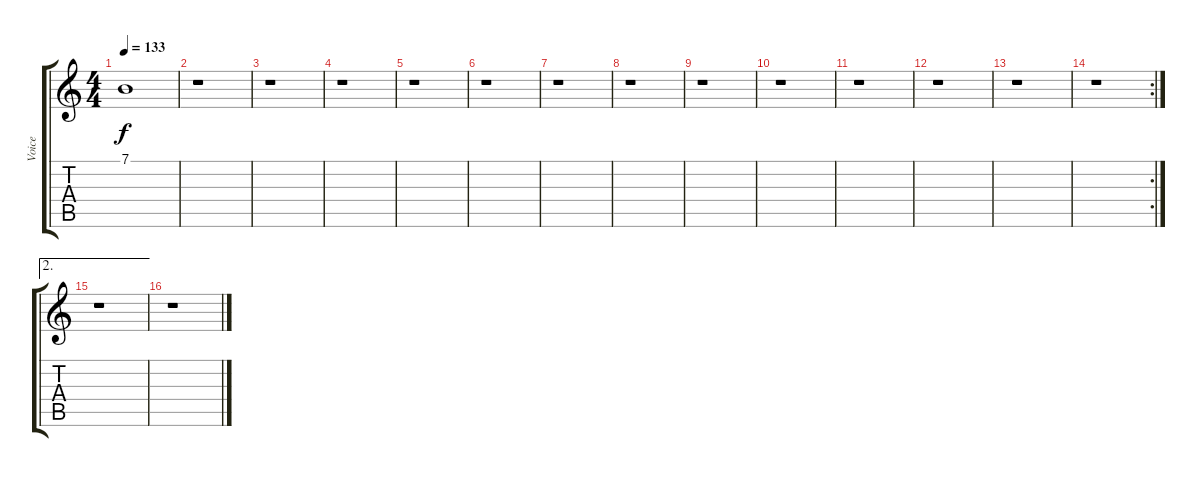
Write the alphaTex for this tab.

\track ("Voice" "Voice") {instrument trumpet}
\staff {score tabs}
\tuning (E4 B3 G3 D3 A2 E2) {hide}
\ts (4 4)
\tempo 133
\clef g2
\ks c
7.1{t}.1{dy f} |
r.1 |
r.1 |
r.1 |
r.1 |
r.1 |
r.1 |
r.1 |
r.1 |
r.1 |
r.1 |
r.1 |
r.1 |
\rc 2
r.1 |
\ae 2
r.1 |
r.1
